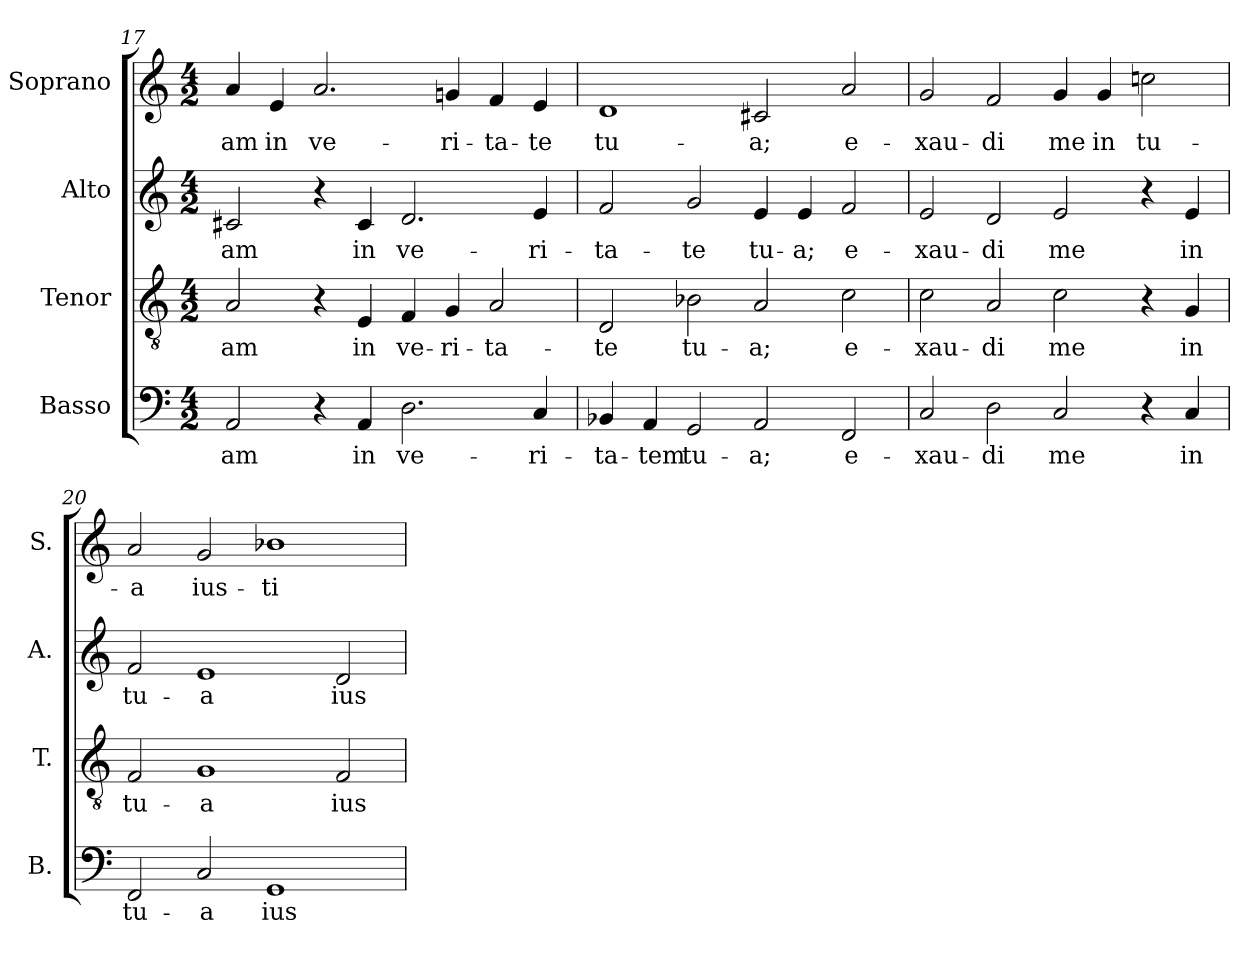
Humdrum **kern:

**kern	**text	**kern	**text	**kern	**text	**kern	**text
*part4	*part4	*part3	*part3	*part2	*part2	*part1	*part1
*staff4	*staff4	*staff3	*staff3	*staff2	*staff2	*staff1	*staff1
*I"Basso	*	*I"Tenor	*	*I"Alto	*	*I"Soprano	*
*I'B.	*	*I'T.	*	*I'A.	*	*I'S.	*
!!LO:PB:g=z
*clefF4	*	*clefGv2	*	*clefG2	*	*clefG2	*
*	*	*ITrd7c12	*	*	*	*	*
*k[]	*	*k[]	*	*k[]	*	*k[]	*
*C:	*	*C:	*	*C:	*	*C:	*
*M4/2	*	*M4/2	*	*M4/2	*	*M4/2	*
=17	=17	=17	=17	=17	=17	=17	=17
!	!LO:LY:b:color=#000000	!	!	!	!	!	!
!	!	!	!LO:LY:b:color=#000000	!	!	!	!
!	!	!	!	!	!LO:LY:b:color=#000000	!	!
!	!	!	!	!	!	!	!LO:LY:b:color=#000000
2AAi/	-am	2AAi/	-am	2c#Xi/	-am	4ai/	-am
!	!	!	!	!	!	!	!LO:LY:b:color=#000000
.	.	.	.	.	.	4ei/	in
!	!	!	!	!	!	!	!LO:LY:b:color=#000000
4r	.	4r	.	4r	.	2.ai/	ve-
!	!LO:LY:b:color=#000000	!	!	!	!	!	!
!	!	!	!LO:LY:b:color=#000000	!	!	!	!
!	!	!	!	!	!LO:LY:b:color=#000000	!	!
4AAi/	in	4EEi/	in	4c#i/	in	.	.
!	!LO:LY:b:color=#000000	!	!	!	!	!	!
!	!	!	!LO:LY:b:color=#000000	!	!	!	!
!	!	!	!	!	!LO:LY:b:color=#000000	!	!
2.Di\	ve-	4FFi/	ve-	2.di/	ve-	.	.
!	!	!	!LO:LY:b:color=#000000	!	!	!	!
!	!	!	!	!	!	!	!LO:LY:b:color=#000000
.	.	4GGi/	-ri-	.	.	4gni/	-ri-
!	!	!	!LO:LY:b:color=#000000	!	!	!	!
!	!	!	!	!	!	!	!LO:LY:b:color=#000000
.	.	2AAi/	-ta-	.	.	4fi/	-ta-
!	!LO:LY:b:color=#000000	!	!	!	!	!	!
!	!	!	!	!	!LO:LY:b:color=#000000	!	!
!	!	!	!	!	!	!	!LO:LY:b:color=#000000
4Ci/	-ri-	.	.	4ei/	-ri-	4ei/	-te
=18	=18	=18	=18	=18	=18	=18	=18
!	!LO:LY:b:color=#000000	!	!	!	!	!	!
!	!	!	!LO:LY:b:color=#000000	!	!	!	!
!	!	!	!	!	!LO:LY:b:color=#000000	!	!
!	!	!	!	!	!	!	!LO:LY:b:color=#000000
4BB-Xi/	-ta-	2DDi/	-te	2fi/	-ta-	1di	tu-
!	!LO:LY:b:color=#000000	!	!	!	!	!	!
4AAi/	-tem	.	.	.	.	.	.
!	!LO:LY:b:color=#000000	!	!	!	!	!	!
!	!	!	!LO:LY:b:color=#000000	!	!	!	!
!	!	!	!	!	!LO:LY:b:color=#000000	!	!
2GGi/	tu-	2BB-Xi\	tu-	2gi/	-te	.	.
!	!LO:LY:b:color=#000000	!	!	!	!	!	!
!	!	!	!LO:LY:b:color=#000000	!	!	!	!
!	!	!	!	!	!LO:LY:b:color=#000000	!	!
!	!	!	!	!	!	!	!LO:LY:b:color=#000000
2AAi/	-a;	2AAi/	-a;	4ei/	tu-	2c#Xi/	-a;
!	!	!	!	!	!LO:LY:b:color=#000000	!	!
.	.	.	.	4ei/	-a;	.	.
!	!LO:LY:b:color=#000000	!	!	!	!	!	!
!	!	!	!LO:LY:b:color=#000000	!	!	!	!
!	!	!	!	!	!LO:LY:b:color=#000000	!	!
!	!	!	!	!	!	!	!LO:LY:b:color=#000000
2FFi/	e-	2Ci\	e-	2fi/	e-	2ai/	e-
=19	=19	=19	=19	=19	=19	=19	=19
!	!LO:LY:b:color=#000000	!	!	!	!	!	!
!	!	!	!LO:LY:b:color=#000000	!	!	!	!
!	!	!	!	!	!LO:LY:b:color=#000000	!	!
!	!	!	!	!	!	!	!LO:LY:b:color=#000000
2Ci/	-xau-	2Ci\	-xau-	2ei/	-xau-	2gi/	-xau-
!	!LO:LY:b:color=#000000	!	!	!	!	!	!
!	!	!	!LO:LY:b:color=#000000	!	!	!	!
!	!	!	!	!	!LO:LY:b:color=#000000	!	!
!	!	!	!	!	!	!	!LO:LY:b:color=#000000
2Di\	-di	2AAi/	-di	2di/	-di	2fi/	-di
!	!LO:LY:b:color=#000000	!	!	!	!	!	!
!	!	!	!LO:LY:b:color=#000000	!	!	!	!
!	!	!	!	!	!LO:LY:b:color=#000000	!	!
!	!	!	!	!	!	!	!LO:LY:b:color=#000000
2Ci/	me	2Ci\	me	2ei/	me	4gi/	me
!	!	!	!	!	!	!	!LO:LY:b:color=#000000
.	.	.	.	.	.	4gi/	in
!	!	!	!	!	!	!	!LO:LY:b:color=#000000
4r	.	4r	.	4r	.	2ccni\	tu-
!	!LO:LY:b:color=#000000	!	!	!	!	!	!
!	!	!	!LO:LY:b:color=#000000	!	!	!	!
!	!	!	!	!	!LO:LY:b:color=#000000	!	!
4Ci/	in	4GGi/	in	4ei/	in	.	.
=20	=20	=20	=20	=20	=20	=20	=20
!	!LO:LY:b:color=#000000	!	!	!	!	!	!
!	!	!	!LO:LY:b:color=#000000	!	!	!	!
!	!	!	!	!	!LO:LY:b:color=#000000	!	!
!	!	!	!	!	!	!	!LO:LY:b:color=#000000
2FFi/	tu-	2FFi/	tu-	2fi/	tu-	2ai/	-a
!	!LO:LY:b:color=#000000	!	!	!	!	!	!
!	!	!	!LO:LY:b:color=#000000	!	!	!	!
!	!	!	!	!	!LO:LY:b:color=#000000	!	!
!	!	!	!	!	!	!	!LO:LY:b:color=#000000
2Ci/	-a	1GGi	-a	1ei	-a	2gi/	ius-
!	!LO:LY:b:color=#000000	!	!	!	!	!	!
!	!	!	!	!	!	!	!LO:LY:b:color=#000000
1GGi	ius-	.	.	.	.	1b-Xi	-ti-
!	!	!	!LO:LY:b:color=#000000	!	!	!	!
!	!	!	!	!	!LO:LY:b:color=#000000	!	!
.	.	2FFi/	ius-	2di/	ius-	.	.
=	=	=	=	=	=	=	=
*-	*-	*-	*-	*-	*-	*-	*-
